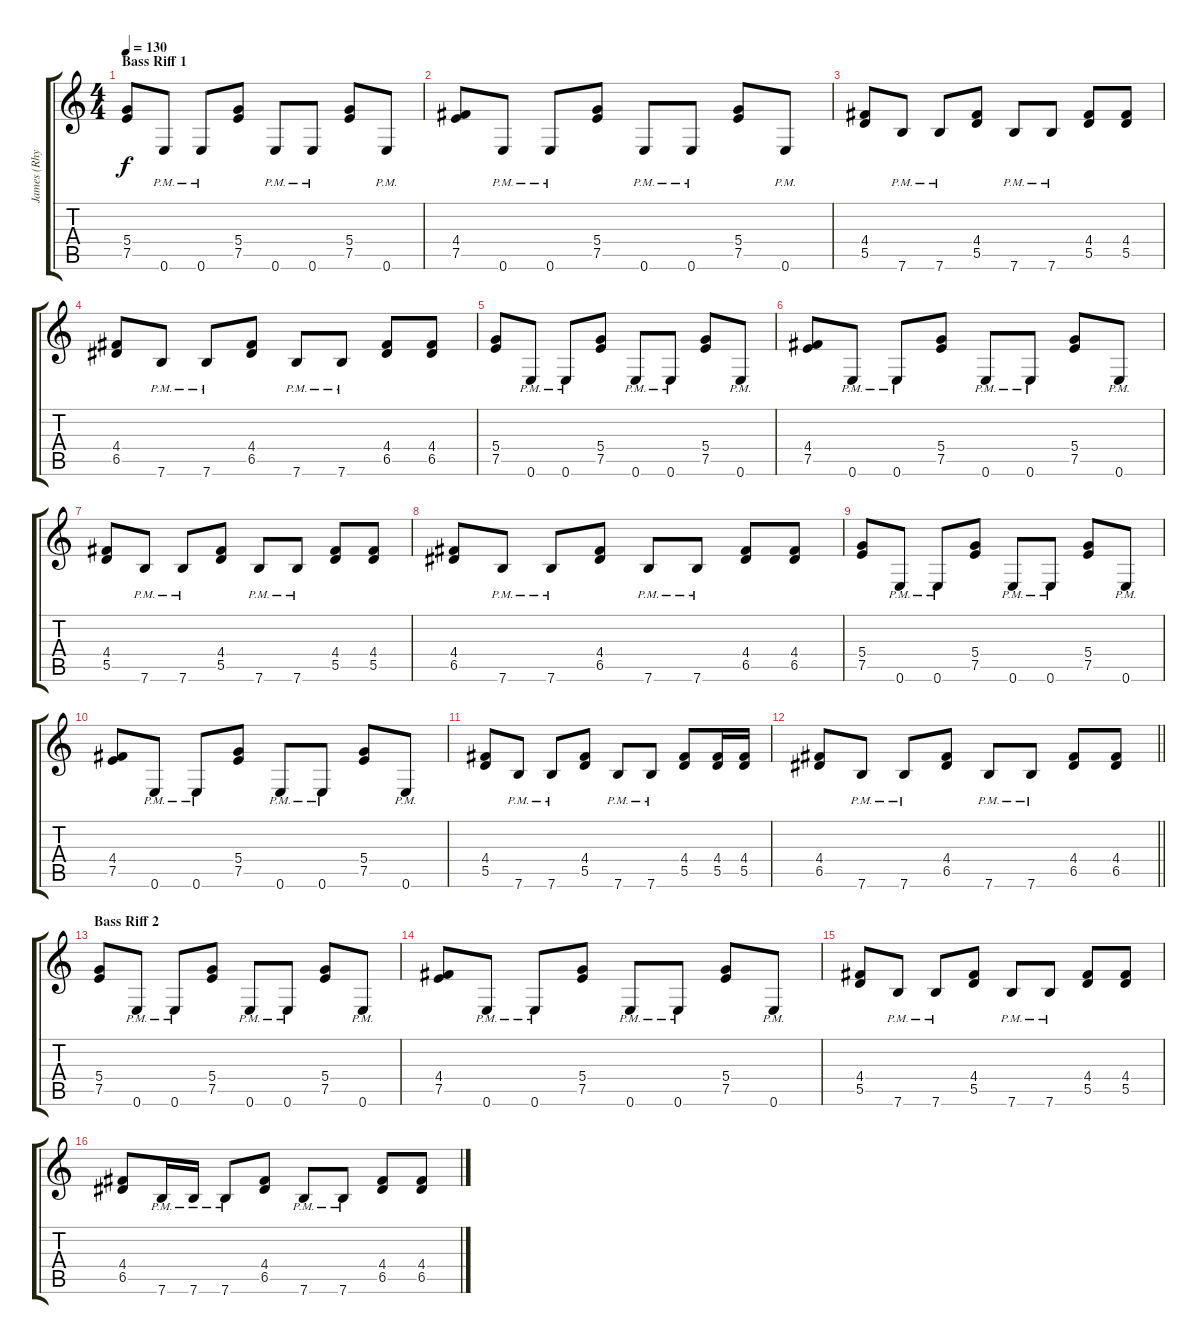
\track ("James (Rhythm Guitar)" "James (Rhy") {instrument distortionguitar}
\staff {score tabs}
\tuning (E4 B3 G3 D3 A2 E2) {hide}
\ts (4 4)
\section ("" "Bass Riff 1")
\tempo 130
\clef g2
\ks c
(5.4 7.5).8{dy f} 0.6{pm}.8 0.6{pm}.8 (5.4 7.5).8 0.6{pm}.8 0.6{pm}.8 (5.4 7.5).8 0.6{pm}.8 |
(4.4 7.5).8 0.6{pm}.8 0.6{pm}.8 (5.4 7.5).8 0.6{pm}.8 0.6{pm}.8 (5.4 7.5).8 0.6{pm}.8 |
(4.4 5.5).8 7.6{pm}.8 7.6{pm}.8 (4.4 5.5).8 7.6{pm}.8 7.6{pm}.8 (4.4 5.5).8 (4.4 5.5).8 |
(4.4 6.5).8 7.6{pm}.8 7.6{pm}.8 (4.4 6.5).8 7.6{pm}.8 7.6{pm}.8 (4.4 6.5).8 (4.4 6.5).8 |
(5.4 7.5).8 0.6{pm}.8 0.6{pm}.8 (5.4 7.5).8 0.6{pm}.8 0.6{pm}.8 (5.4 7.5).8 0.6{pm}.8 |
(4.4 7.5).8 0.6{pm}.8 0.6{pm}.8 (5.4 7.5).8 0.6{pm}.8 0.6{pm}.8 (5.4 7.5).8 0.6{pm}.8 |
(4.4 5.5).8 7.6{pm}.8 7.6{pm}.8 (4.4 5.5).8 7.6{pm}.8 7.6{pm}.8 (4.4 5.5).8 (4.4 5.5).8 |
(4.4 6.5).8 7.6{pm}.8 7.6{pm}.8 (4.4 6.5).8 7.6{pm}.8 7.6{pm}.8 (4.4 6.5).8 (4.4 6.5).8 |
(5.4 7.5).8 0.6{pm}.8 0.6{pm}.8 (5.4 7.5).8 0.6{pm}.8 0.6{pm}.8 (5.4 7.5).8 0.6{pm}.8 |
(4.4 7.5).8 0.6{pm}.8 0.6{pm}.8 (5.4 7.5).8 0.6{pm}.8 0.6{pm}.8 (5.4 7.5).8 0.6{pm}.8 |
(4.4 5.5).8 7.6{pm}.8 7.6{pm}.8 (4.4 5.5).8 7.6{pm}.8 7.6{pm}.8 (4.4 5.5).8 (4.4 5.5).16 (4.4 5.5).16 |
\barLineRight lightlight
(4.4 6.5).8 7.6{pm}.8 7.6{pm}.8 (4.4 6.5).8 7.6{pm}.8 7.6{pm}.8 (4.4 6.5).8 (4.4 6.5).8 |
\section ("" "Bass Riff 2")
(5.4 7.5).8 0.6{pm}.8 0.6{pm}.8 (5.4 7.5).8 0.6{pm}.8 0.6{pm}.8 (5.4 7.5).8 0.6{pm}.8 |
(4.4 7.5).8 0.6{pm}.8 0.6{pm}.8 (5.4 7.5).8 0.6{pm}.8 0.6{pm}.8 (5.4 7.5).8 0.6{pm}.8 |
(4.4 5.5).8 7.6{pm}.8 7.6{pm}.8 (4.4 5.5).8 7.6{pm}.8 7.6{pm}.8 (4.4 5.5).8 (4.4 5.5).8 |
(4.4 6.5).8 7.6{pm}.16 7.6{pm}.16 7.6{pm}.8 (4.4 6.5).8 7.6{pm}.8 7.6{pm}.8 (4.4 6.5).8 (4.4 6.5).8
